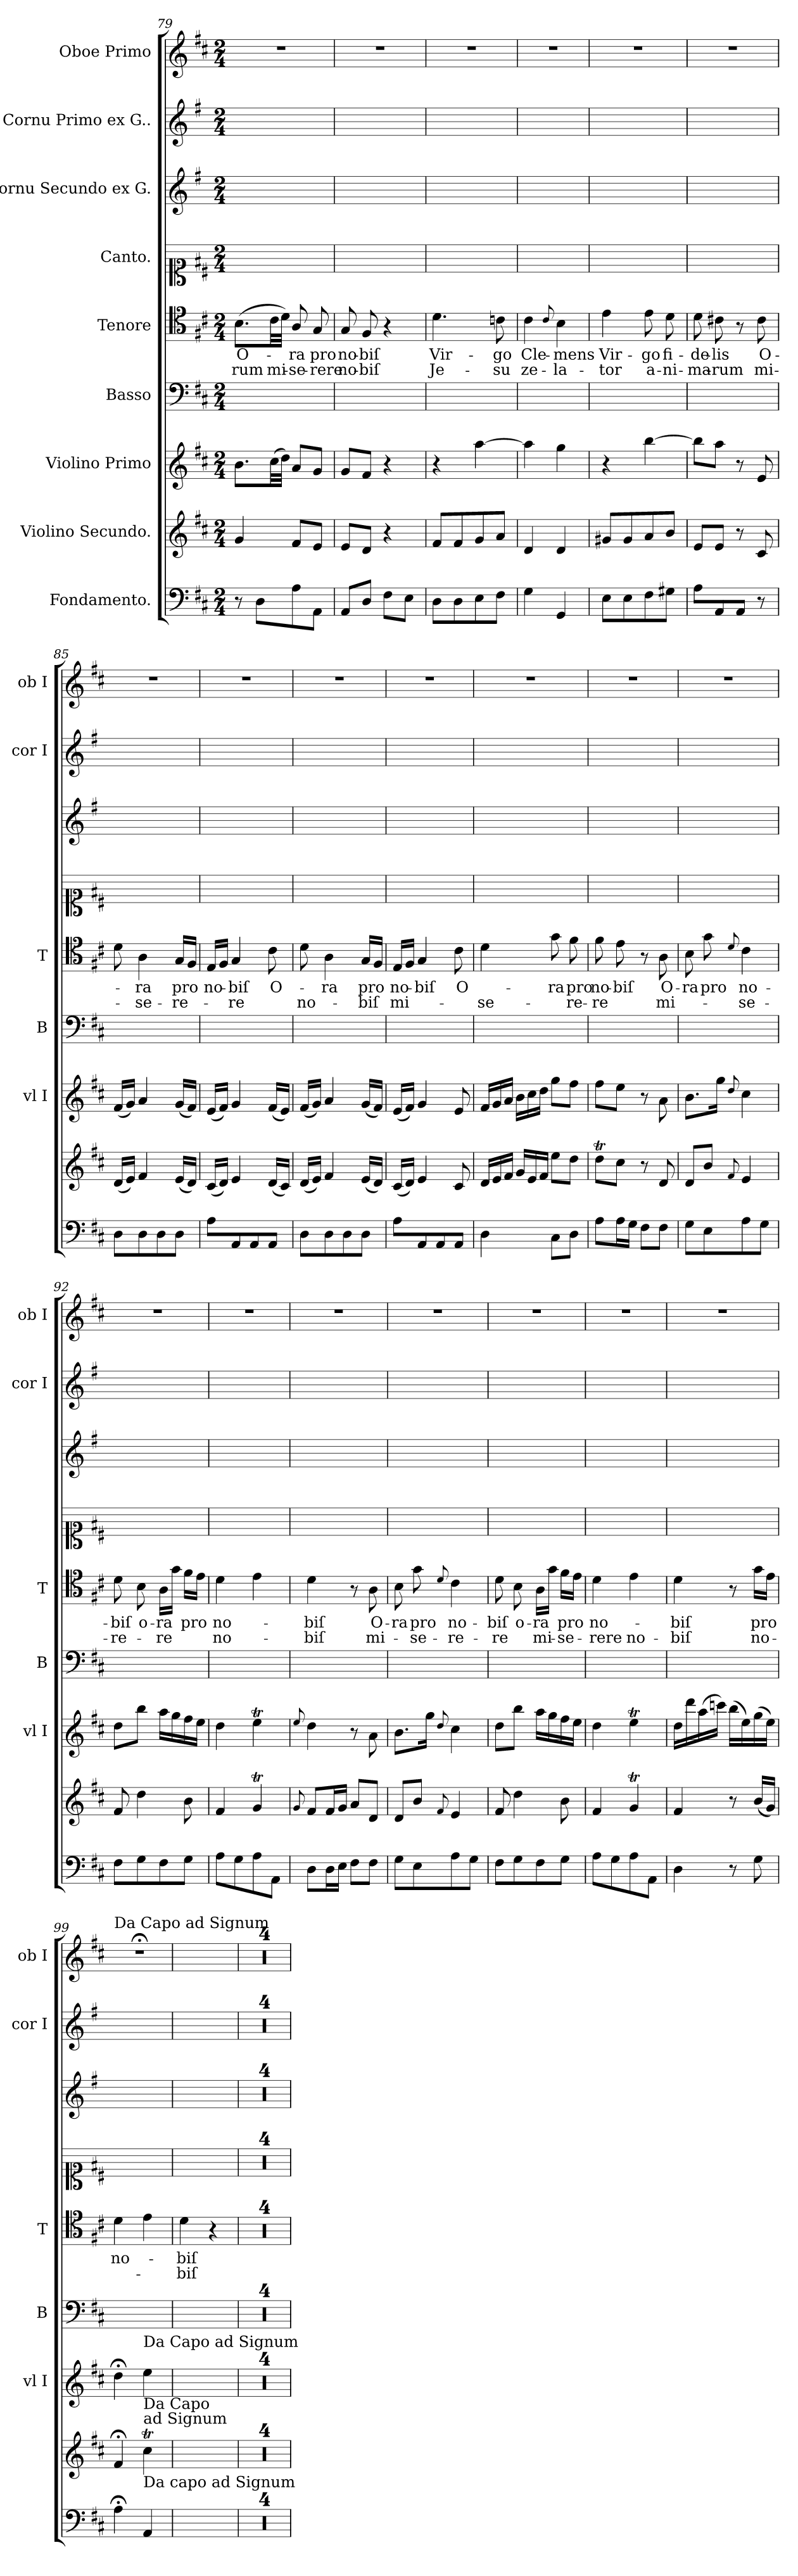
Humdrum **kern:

**kern	**kern	**kern	**dynam	**kern	**kern	**text	**text	**kern	**kern	**kern	**kern
*part9	*part8	*part7	*part7	*part6	*part5	*part5	*part5	*part4	*part3	*part2	*part1
*staff9	*staff8	*staff7	*staff7	*staff6	*staff5	*staff5	*staff5	*staff4	*staff3	*staff2	*staff1
*I"Fondamento.	*I"Violino Secundo.	*I"Violino Primo	*	*I"Basso	*I"Tenore	*	*	*I"Canto.	*I"Cornu Secundo ex G.	*I"Cornu Primo ex G..	*I"Oboe Primo
*	*	*I'vl I	*	*I'B	*I'T	*	*	*	*	*I'cor I	*I'ob I
*clefF4	*clefG2	*clefG2	*	*clefF4	*clefC4	*	*	*clefC1	*clefG2	*clefG2	*clefG2
*	*	*	*	*	*	*	*	*	*ITrd3c5	*ITrd3c5	*
*k[f#c#]	*k[f#c#]	*k[f#c#]	*	*k[f#c#]	*k[f#c#]	*	*	*k[f#c#]	*k[f#c#]	*k[f#c#]	*k[f#c#]
*D:	*D:	*D:	*	*D:	*D:	*	*	*D:	*D:	*D:	*D:
*M2/4	*M2/4	*M2/4	*	*M2/4	*M2/4	*	*	*M2/4	*M2/4	*M2/4	*M2/4
=79	=79	=79	=79	=79	=79	=79	=79	=79	=79	=79	=79
8r	4g/	8.b\L	.	2ryy	(8.B\L	O-	-rum	2ryy	2ryy	2ryy	2r
8D\L	.	.	.	.	.	.	.	.	.	.	.
.	.	(32cc#\LL	.	.	32c#\LL	.	mi-	.	.	.	.
.	.	32dd\JJJ)	.	.	32d\JJJ)	.	.	.	.	.	.
8A\	8f#/L	8a/L	.	.	8A/	-ra	-se-	.	.	.	.
8AA/J	8e/J	8g/J	.	.	8G/	pro	-rere	.	.	.	.
=80	=80	=80	=80	=80	=80	=80	=80	=80	=80	=80	=80
8AA/L	8e/L	8g/L	.	2ryy	8G/	no-	no-	2ryy	2ryy	2ryy	2r
8D/J	8d/J	8f#/J	.	.	8F#/	-biſ	-biſ	.	.	.	.
8F#\L	4r	4r	.	.	4r	.	.	.	.	.	.
8E\J	.	.	.	.	.	.	.	.	.	.	.
=81	=81	=81	=81	=81	=81	=81	=81	=81	=81	=81	=81
8D\L	8f#/L	4r	.	2ryy	4.d\	Vir-	Je-	2ryy	2ryy	2ryy	2r
8D\	8f#/	.	.	.	.	.	.	.	.	.	.
8E\	8g/	[4aa\	.	.	.	.	.	.	.	.	.
8F#\J	8a/J	.	.	.	8cn\	-go	-su	.	.	.	.
=82	=82	=82	=82	=82	=82	=82	=82	=82	=82	=82	=82
4G\	4d/	4aa\]	.	2ryy	4c#\	Cle-	ze-	2ryy	2ryy	2ryy	2r
.	.	.	.	.	8qqc#/	.	.	.	.	.	.
4GG/	4d/	4gg\	.	.	4B\	-mens	-la-	.	.	.	.
=83	=83	=83	=83	=83	=83	=83	=83	=83	=83	=83	=83
8E\L	8g#X/L	4r	.	2ryy	4e\	Vir-	-tor	2ryy	2ryy	2ryy	2r
8E\	8g#/	.	.	.	.	.	.	.	.	.	.
8F#\	8a/	[4bb\	.	.	8e\	-go	a-	.	.	.	.
8G#X\J	8b/J	.	.	.	8d\	fi-	-ni-	.	.	.	.
=84	=84	=84	=84	=84	=84	=84	=84	=84	=84	=84	=84
8A\L	8e/L	8bb\L]	.	2ryy	8d\	-de-	-ma-	2ryy	2ryy	2ryy	2r
8AA/	8e/J	8aa\J	.	.	8c#X\	-lis	-rum	.	.	.	.
8AA/J	8r	8r	.	.	8r	.	.	.	.	.	.
8r	8c#/	8e/	.	.	8c#\	O-	mi-	.	.	.	.
=85	=85	=85	=85	=85	=85	=85	=85	=85	=85	=85	=85
8D\L	(16d/LL	(16f#/LL	.	2ryy	8d\	.	.	2ryy	2ryy	2ryy	2r
.	16e/JJ)	16g/JJ)	.	.	.	.	.	.	.	.	.
8D\	4f#/	4a/	.	.	4A\	-ra	-se-	.	.	.	.
8D\	.	.	.	.	.	.	.	.	.	.	.
8D\J	(16e/LL	(16g/LL	.	.	16G/LL	pro	-re-	.	.	.	.
.	16d/JJ)	16f#/JJ)	.	.	16F#/JJ	.	.	.	.	.	.
=86	=86	=86	=86	=86	=86	=86	=86	=86	=86	=86	=86
8A\L	(16c#/LL	(16e/LL	.	2ryy	16E/LL	no-	.	2ryy	2ryy	2ryy	2r
.	16d/JJ)	16f#/JJ)	.	.	16F#/JJ	.	.	.	.	.	.
8AA/	4e/	4g/	.	.	4G/	-biſ	-re	.	.	.	.
8AA/	.	.	.	.	.	.	.	.	.	.	.
8AA/J	(16d/LL	(16f#/LL	.	.	8c#\	O-	.	.	.	.	.
.	16c#/JJ)	16e/JJ)	.	.	.	.	.	.	.	.	.
=87	=87	=87	=87	=87	=87	=87	=87	=87	=87	=87	=87
8D\L	(16d/LL	(16f#/LL	.	2ryy	8d\	.	no-	2ryy	2ryy	2ryy	2r
.	16e/JJ)	16g/JJ)	.	.	.	.	.	.	.	.	.
8D\	4f#/	4a/	.	.	4A\	-ra	.	.	.	.	.
8D\	.	.	.	.	.	.	.	.	.	.	.
8D\J	(16e/LL	(16g/LL	.	.	16G/LL	pro	-biſ	.	.	.	.
.	16d/JJ)	16f#/JJ)	.	.	16F#/JJ	.	.	.	.	.	.
=88	=88	=88	=88	=88	=88	=88	=88	=88	=88	=88	=88
8A\L	(16c#/LL	(16e/LL	.	2ryy	16E/LL	no-	mi-	2ryy	2ryy	2ryy	2r
.	16d/JJ)	16f#/JJ)	.	.	16F#/JJ	.	.	.	.	.	.
8AA/	4e/	4g/	.	.	4G/	-biſ	.	.	.	.	.
8AA/	.	.	.	.	.	.	.	.	.	.	.
8AA/J	8c#/	8e/	.	.	8c#\	O-	.	.	.	.	.
=89	=89	=89	=89	=89	=89	=89	=89	=89	=89	=89	=89
*	*Xtuplet	*Xtuplet	*	*	*	*	*	*	*	*	*
4D\	24d/LL	24f#/LL	.	2ryy	4d\	.	-se-	2ryy	2ryy	2ryy	2r
.	24e/	24g/	.	.	.	.	.	.	.	.	.
.	24f#/JJ	24a/JJ	.	.	.	.	.	.	.	.	.
.	24g/LL	24b\LL	.	.	.	.	.	.	.	.	.
.	24e/	24cc#\	.	.	.	.	.	.	.	.	.
.	24f#/JJ	24dd\JJ	.	.	.	.	.	.	.	.	.
8C#\L	8ee\L	8gg\L	.	.	8g\	-ra	.	.	.	.	.
8D\J	8dd\J	8ff#\J	.	.	8f#\	pro	-re-	.	.	.	.
=90	=90	=90	=90	=90	=90	=90	=90	=90	=90	=90	=90
8A\L	8ddT\L	8ff#\L	.	2ryy	8f#\	no-	-re	2ryy	2ryy	2ryy	2r
16A\L	8cc#\J	8ee\J	.	.	8e\	-biſ	.	.	.	.	.
16G\JJ	.	.	.	.	.	.	.	.	.	.	.
8F#\L	8r	8r	.	.	8r	.	.	.	.	.	.
8F#\J	8d/	8a\	.	.	8A\	O-	mi-	.	.	.	.
=91	=91	=91	=91	=91	=91	=91	=91	=91	=91	=91	=91
8G\L	8d/L	8.b\L	.	2ryy	8B\	-ra	.	2ryy	2ryy	2ryy	2r
8E\	8b/J	.	.	.	8g\	pro	.	.	.	.	.
.	.	16gg\Jk	.	.	.	.	.	.	.	.	.
.	8qqf#/	8qqdd/	.	.	8qqd/	.	.	.	.	.	.
8A\	4e/	4cc#\	.	.	4c#\	no-	-se-	.	.	.	.
8G\J	.	.	.	.	.	.	.	.	.	.	.
=92	=92	=92	=92	=92	=92	=92	=92	=92	=92	=92	=92
8F#\L	8f#/	8dd\L	.	2ryy	8d\	-biſ	-re-	2ryy	2ryy	2ryy	2r
8G\	4dd\	8bb\J	.	.	8B\	o-	.	.	.	.	.
8F#\	.	16aa\LL	.	.	16A\LL	-ra	-re	.	.	.	.
.	.	16gg\	.	.	16g\JJ	.	.	.	.	.	.
8G\J	8b\	16ff#\	.	.	16f#\LL	pro	.	.	.	.	.
.	.	16ee\JJ	.	.	16e\JJ	.	.	.	.	.	.
=93	=93	=93	=93	=93	=93	=93	=93	=93	=93	=93	=93
8A\L	4f#/	4dd\	.	2ryy	4d\	no-	no-	2ryy	2ryy	2ryy	2r
8G\	.	.	.	.	.	.	.	.	.	.	.
8A\	4gT/	4eeT\	.	.	4e\	.	.	.	.	.	.
8AA/J	.	.	.	.	.	.	.	.	.	.	.
=94	=94	=94	=94	=94	=94	=94	=94	=94	=94	=94	=94
.	8qqg/	8qqee/	.	.	.	.	.	.	.	.	.
8D\L	8f#/L	4dd\	.	2ryy	4d\	-biſ	-biſ	2ryy	2ryy	2ryy	2r
16D\L	16f#/L	.	.	.	.	.	.	.	.	.	.
16E\JJ	16g/JJ	.	.	.	.	.	.	.	.	.	.
8F#\L	8a/L	8r	.	.	8r	.	.	.	.	.	.
8F#\J	8d/J	8a\	.	.	8A\	O-	mi-	.	.	.	.
=95	=95	=95	=95	=95	=95	=95	=95	=95	=95	=95	=95
8G\L	8d/L	8.b\L	.	2ryy	8B\	-ra	.	2ryy	2ryy	2ryy	2r
8E\	8b/J	.	.	.	8g\	pro	-se-	.	.	.	.
.	.	16gg\Jk	.	.	.	.	.	.	.	.	.
.	8qqf#/	8qqdd/	.	.	8qqd/	.	.	.	.	.	.
8A\	4e/	4cc#\	.	.	4c#\	no-	-re-	.	.	.	.
8G\J	.	.	.	.	.	.	.	.	.	.	.
=96	=96	=96	=96	=96	=96	=96	=96	=96	=96	=96	=96
8F#\L	8f#/	8dd\L	.	2ryy	8d\	-biſ	-re	2ryy	2ryy	2ryy	2r
8G\	4dd\	8bb\J	.	.	8B\	o-	.	.	.	.	.
8F#\	.	16aa\LL	.	.	16A\LL	-ra	mi-	.	.	.	.
.	.	16gg\	.	.	16g\JJ	.	.	.	.	.	.
8G\J	8b\	16ff#\	.	.	16f#\LL	pro	-se-	.	.	.	.
.	.	16ee\JJ	.	.	16e\JJ	.	.	.	.	.	.
=97	=97	=97	=97	=97	=97	=97	=97	=97	=97	=97	=97
8A\L	4f#/	4dd\	.	2ryy	4d\	no-	-rere	2ryy	2ryy	2ryy	2r
8G\	.	.	.	.	.	.	.	.	.	.	.
8A\	4gT/	4eeT\	.	.	4e\	.	no-	.	.	.	.
8AA/J	.	.	.	.	.	.	.	.	.	.	.
=98	=98	=98	=98	=98	=98	=98	=98	=98	=98	=98	=98
!	!	!	!LO:DY:a	!	!	!	!	!	!	!	!
4D\	4f#/	16dd\LL	for	2ryy	4d\	-biſ	-biſ	2ryy	2ryy	2ryy	2r
.	.	16ddd\	.	.	.	.	.	.	.	.	.
.	.	(16aa\	.	.	.	.	.	.	.	.	.
.	.	16cccn\JJ)	.	.	.	.	.	.	.	.	.
8r	8r	(16bb\LL	.	.	8r	.	.	.	.	.	.
.	.	16ee\)	.	.	.	.	.	.	.	.	.
!	!	!	!LO:DY:a	!	!	!	!	!	!	!	!
8G\	(16b/LL	(16gg\	pia.	.	16g\LL	pro	no-	.	.	.	.
.	16g/JJ)	16ee\JJ)	.	.	16e\JJ	.	.	.	.	.	.
=99	=99	=99	=99	=99	=99	=99	=99	=99	=99	=99	=99
!	!	!	!	!	!	!	!	!	!	!	!LO:TX:a:t=Da Capo ad Signum
4A;<\	4f#;</	4dd;<\	.	2ryy	4d\	no-	.	2ryy	2ryy	2ryy	2r;<;
!	!	!LO:TX:a:t=Da Capo ad Signum	!	!	!	!	!	!	!	!	!
!	!LO:TX:a:t=Da Capo\nad Signum	!	!	!	!	!	!	!	!	!	!
!LO:TX:a:t=Da capo ad Signum	!	!	!	!	!	!	!	!	!	!	!
4AA/	4cc#t\	4ee\	.	.	4e\	.	.	.	.	.	.
=100	=100	=100	=100	=100	=100	=100	=100	=100	=100	=100	=100
2ryy	2ryy	2ryy	.	2ryy	4d\	-biſ	-biſ	2ryy	2ryy	2ryy	2ryy
.	.	.	.	.	4r	.	.	.	.	.	.
=101	=101	=101	=101	=101	=101	=101	=101	=101	=101	=101	=101
2ryy	2ryy	2ryy	.	2ryy	2r	.	.	2ryy	2ryy	2ryy	2ryy
=102	=102	=102	=102	=102	=102	=102	=102	=102	=102	=102	=102
2ryy	2ryy	2ryy	.	2ryy	2r	.	.	2ryy	2ryy	2ryy	2ryy
=103	=103	=103	=103	=103	=103	=103	=103	=103	=103	=103	=103
2ryy	2ryy	2ryy	.	2ryy	2r	.	.	2ryy	2ryy	2ryy	2ryy
=104	=104	=104	=104	=104	=104	=104	=104	=104	=104	=104	=104
2ryy	2ryy	2ryy	.	2ryy	2r	.	.	2ryy	2ryy	2ryy	2ryy
=	=	=	=	=	=	=	=	=	=	=	=
*-	*-	*-	*-	*-	*-	*-	*-	*-	*-	*-	*-
